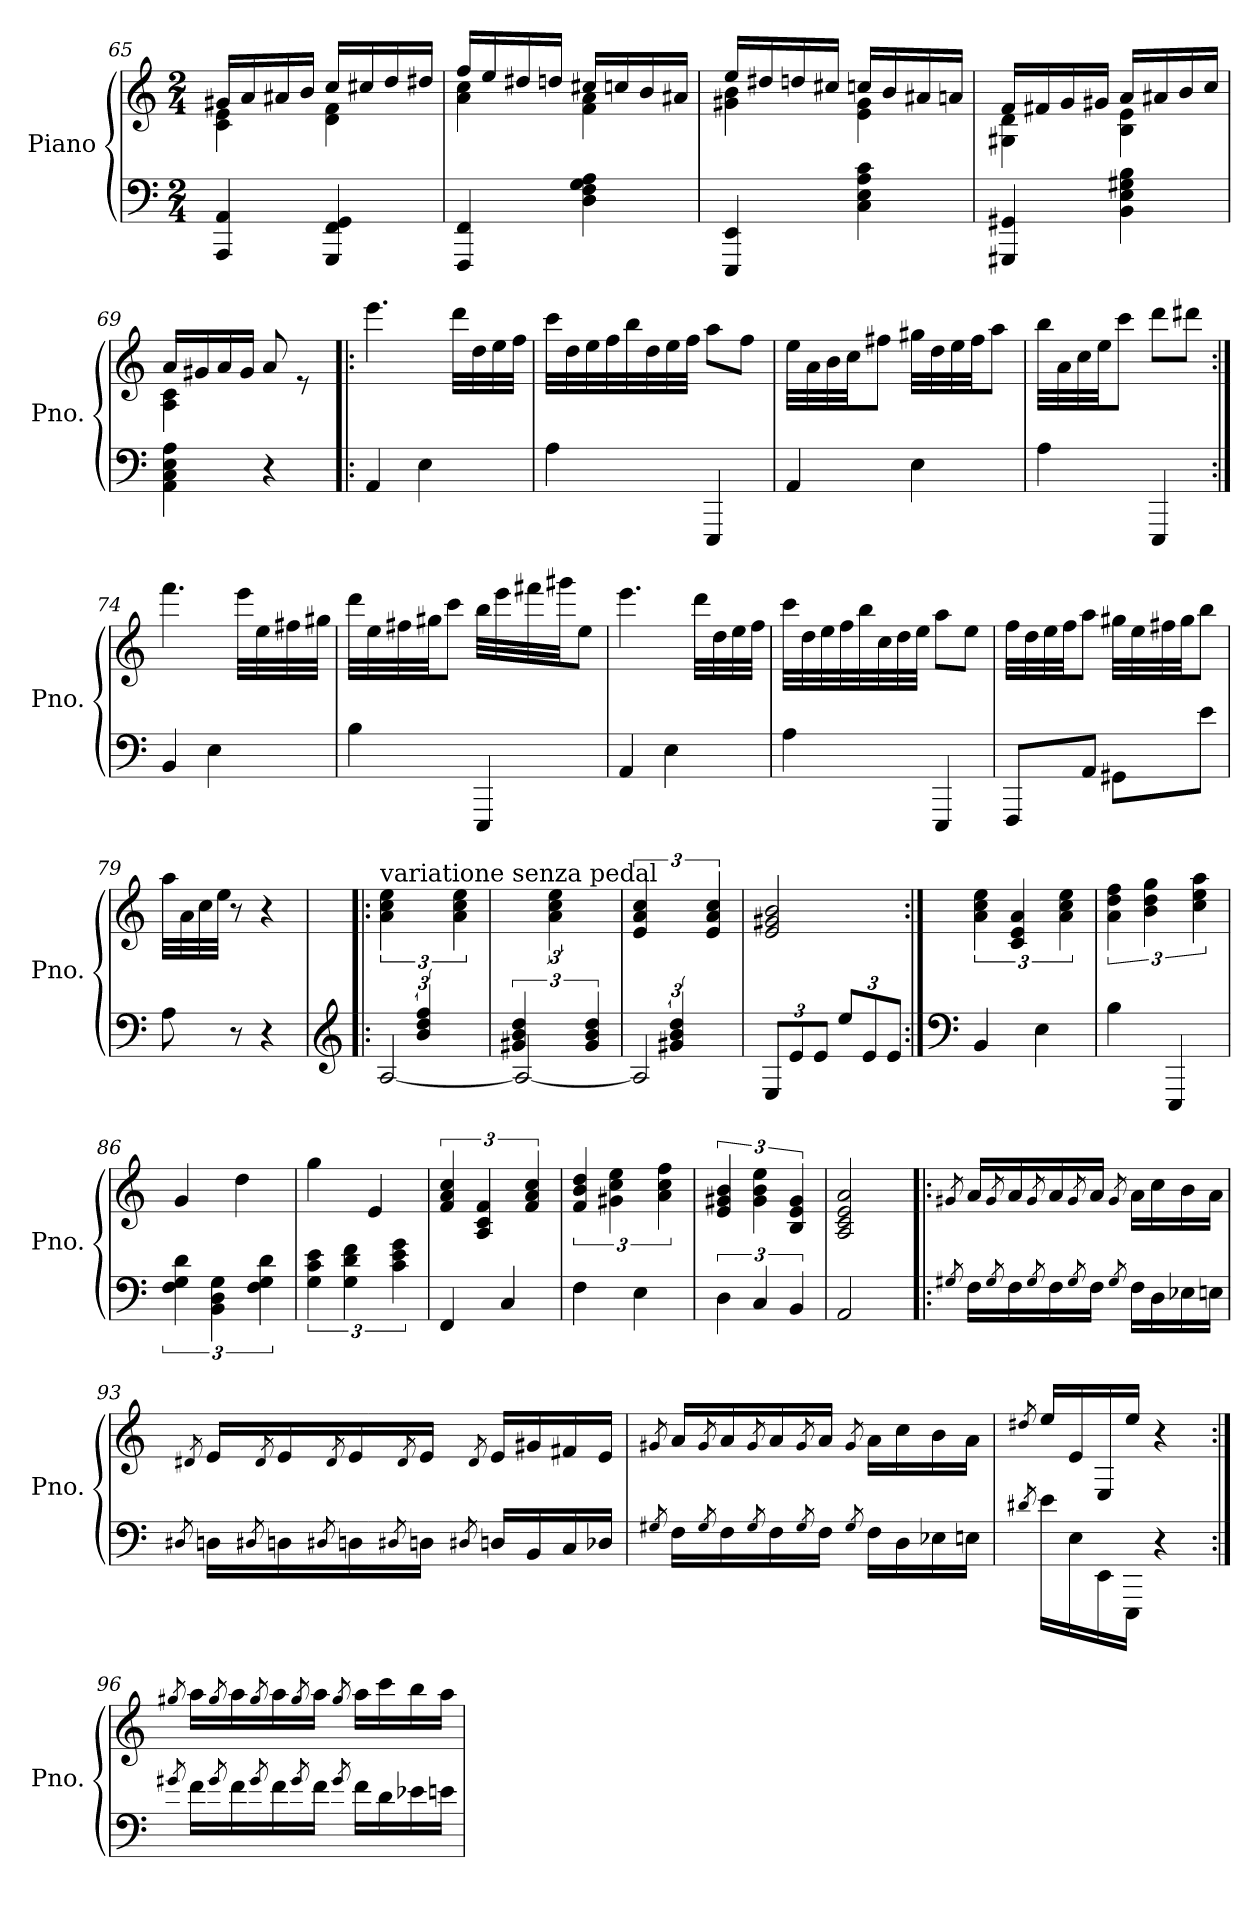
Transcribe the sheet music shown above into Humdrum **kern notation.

**kern	**kern
*part1	*part1
*staff2	*staff1
*I"Piano	*
*I'Pno.	*
*clefF4	*clefG2
*k[]	*k[]
*M2/4	*M2/4
=65	=65
*	*^
4AAA/ 4AA/	16g#X/LL	4c\ 4e\
.	16a/	.
.	16a#X/	.
.	16b/JJ	.
4GGG/ 4FF/ 4GG/	16cc/LL	4d\ 4f\
.	16cc#X/	.
.	16dd/	.
.	16dd#X/JJ	.
!!LO:LB:g=z	!!
=66	=66	=66
4FFF/ 4FF/	16ff/LL	4a\ 4cc\
.	16ee/	.
.	16dd#X/	.
.	16ddn/JJ	.
4D\ 4F\ 4G\ 4A\	16cc#X/LL	4f\ 4a\
.	16ccn/	.
.	16b/	.
.	16a#X/JJ	.
=67	=67	=67
4EEE/ 4EE/	16ee/LL	4g#X\ 4b\
.	16dd#X/	.
.	16ddn/	.
.	16cc#X/JJ	.
4C\ 4E\ 4A\ 4c\	16ccn/LL	4e\ 4g#\
.	16b/	.
.	16a#X/	.
.	16an/JJ	.
=68	=68	=68
4GGG#X/ 4GG#X/	16f/LL	4G#X\ 4d\
.	16f#X/	.
.	16g/	.
.	16g#X/JJ	.
4BB\ 4E\ 4G#X\ 4B\	16a/LL	4B\ 4e\
.	16a#X/	.
.	16b/	.
.	16cc/JJ	.
=69	=69	=69
4AA\ 4C\ 4E\ 4A\	16a/LL	4A\ 4c\
.	16g#X/	.
.	16a/	.
.	16g#/JJ	.
4r	8a/	4ryy
.	8re	.
*	*v	*v
!!LO:PB:g=z
=70!|:	=70!|:
4AA/	4.eee\
4E\	.
.	32ddd\LLL
.	32dd\
.	32ee\
.	32ff\JJJ
=71	=71
4A\	32ccc\LLL
.	32dd\
.	32ee\
.	32ff\
.	32bb\
.	32dd\
.	32ee\
.	32ff\JJJ
4EEE/	8aa\L
.	8ff\J
=72	=72
4AA/	32ee\LLL
.	32a\
.	32b\
.	32cc\JJ
.	8ff#X\J
4E\	32gg#X\LLL
.	32dd\
.	32ee\
.	32ff#\JJ
.	8aa\J
=73	=73
4A\	32bb\LLL
.	32a\
.	32cc\
.	32ee\JJ
.	8ccc\J
4EEE/	8ddd\L
.	8ddd#X\J
!!LO:LB:g=z
=74:|!	=74:|!
4BB/	4.fff\
4E\	.
.	32eee\LLL
.	32ee\
.	32ff#X\
.	32gg#X\JJJ
=75	=75
4B\	32ddd\LLL
.	32ee\
.	32ff#X\
.	32gg#X\JJ
.	8ccc\J
4EEE/	32bb\LLL
.	32eee\
.	32fff#X\
.	32ggg#X\JJ
.	8ee\J
=76	=76
4AA/	4.eee\
4E\	.
.	32ddd\LLL
.	32dd\
.	32ee\
.	32ff\JJJ
=77	=77
4A\	32ccc\LLL
.	32dd\
.	32ee\
.	32ff\
.	32bb\
.	32cc\
.	32dd\
.	32ee\JJJ
4EEE/	8aa\L
.	8ee\J
!!LO:LB:g=z
=78	=78
8FFF/L	32ff\LLL
.	32dd\
.	32ee\
.	32ff\JJ
8AA/J	8aa\J
8GG#X\L	32gg#X\LLL
.	32ee\
.	32ff#X\
.	32gg#\JJ
8e\J	8bb\J
=79	=79
8A\	32aa\LLL
.	32a\
.	32cc\
.	32ee\JJJ
8r	8r
4r	4r
=80!|:	=80!|:
*clefG2	*
*^	*
!	!	!LO:TX:a:t=variatione senza pedal
6ryy	[2A/	6a\ 6cc\ 6ee\
6b/ 6dd/ 6ff/	.	6ryy
6ryy	.	6a\ 6cc\ 6ee\
=81	=81	=81
6g#X/ 6b/ 6dd/	2A/_	6ryy
6ryy	.	6a\ 6cc\ 6ee\
6g#/ 6b/ 6dd/	.	6ryy
=82	=82	=82
6ryy	2A/]	6e/ 6a/ 6cc/
6g#X/ 6b/ 6dd/	.	6ryy
6ryy	.	6e/ 6a/ 6cc/
*v	*v	*
=83	=83
*Xbrackettup	*
12E/L	2e/ 2g#X/ 2b/
12e/	.
12e/J	.
12ee/L	.
12e/	.
12e/J	.
=84:|!	=84:|!
*clefF4	*
4BB/	6a\ 6cc\ 6ee\
.	6c/ 6e/ 6a/
4E\	.
.	6a\ 6cc\ 6ee\
!!LO:LB:g=z
=85	=85
4B\	6a\ 6dd\ 6ff\
.	6b\ 6dd\ 6gg\
4EEE/	.
.	6cc\ 6ee\ 6aa\
=86	=86
*brackettup	*
6F\ 6G\ 6d\	4g/
6BB\ 6D\ 6G\	.
.	4dd\
6F\ 6G\ 6d\	.
=87	=87
6G\ 6c\ 6e\	4gg\
6G\ 6d\ 6f\	.
.	4e/
6c\ 6e\ 6g\	.
=88	=88
4FF/	6f/ 6a/ 6cc/
.	6A/ 6c/ 6f/
4C/	.
.	6f/ 6a/ 6cc/
=89	=89
4F\	6f/ 6b/ 6dd/
.	6g#X\ 6cc\ 6ee\
4E\	.
.	6a\ 6cc\ 6ff\
=90	=90
6D\	6e/ 6g#X/ 6b/
6C/	6g#\ 6b\ 6ee\
6BB/	6B/ 6e/ 6g#/
=91	=91
2AA/	2A/ 2c/ 2e/ 2a/
=92!|:	=92!|:
*	*MM120
8qG#X/	8qg#X/
16F\LL	16a/LL
8qG#/	8qg#/
16F\	16a/
8qG#/	8qg#/
16F\	16a/
8qG#/	8qg#/
16F\JJ	16a/JJ
8qG#/	8qg#/
16F\LL	16a\LL
16D\	16cc\
16E-X\	16b\
16En\JJ	16a\JJ
!!LO:LB:g=z
=93	=93
8qD#X/	8qd#X/
16Dn\LL	16e/LL
8qD#X/	8qd#/
16Dn\	16e/
8qD#X/	8qd#/
16Dn\	16e/
8qD#X/	8qd#/
16Dn\JJ	16e/JJ
8qD#X/	8qd#/
16Dn/LL	16e/LL
16BB/	16g#X/
16C/	16f#X/
16D-X/JJ	16e/JJ
=94	=94
8qG#X/	8qg#X/
16F\LL	16a/LL
8qG#/	8qg#/
16F\	16a/
8qG#/	8qg#/
16F\	16a/
8qG#/	8qg#/
16F\JJ	16a/JJ
8qG#/	8qg#/
16F\LL	16a\LL
16D\	16cc\
16E-X\	16b\
16En\JJ	16a\JJ
=95	=95
8qd#X/	8qdd#X/
16e\LL	16ee/LL
16E\	16e/
16EE\	16E/
16EEE\JJ	16ee/JJ
4r	4r
!!LO:LB:g=z
=96:|!	=96:|!
8qg#X/	8qgg#X/
16f\LL	16aa\LL
8qg#/	8qgg#/
16f\	16aa\
8qg#/	8qgg#/
16f\	16aa\
8qg#/	8qgg#/
16f\JJ	16aa\JJ
8qg#/	8qgg#/
16f\LL	16aa\LL
16d\	16ccc\
16e-X\	16bb\
16en\JJ	16aa\JJ
=	=
*-	*-
